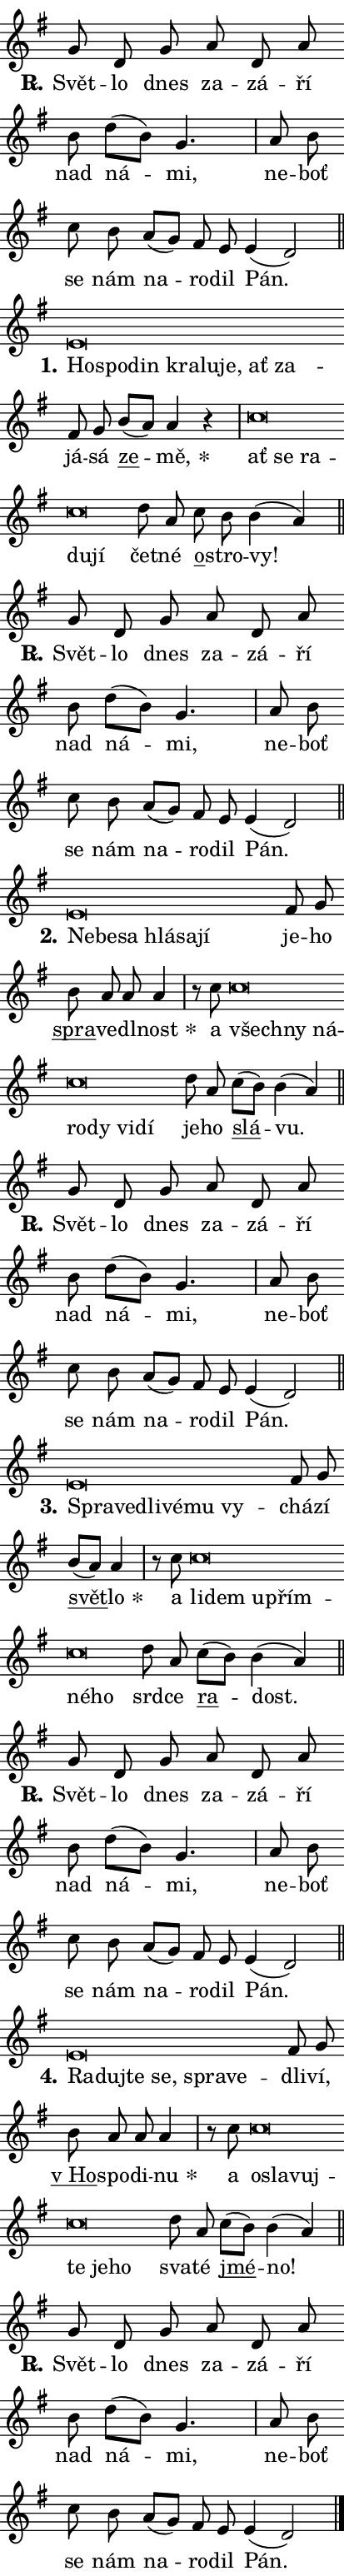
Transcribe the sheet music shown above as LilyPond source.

\version "2.24.0"
\header { tagline = "" }
\paper {
  indent = 0\cm
  top-margin = 0\cm
  right-margin = 0\cm
  bottom-margin = 0\cm
  left-margin = 0\cm
  paper-width = 7\cm
  page-breaking = #ly:one-page-breaking
  system-system-spacing.basic-distance = #11
  score-system-spacing.basic-distance = #11
  ragged-last = ##f
}


%% Author: Thomas Morley
%% https://lists.gnu.org/archive/html/lilypond-user/2020-05/msg00002.html
#(define (line-position grob)
"Returns position of @var[grob} in current system:
   @code{'start}, if at first time-step
   @code{'end}, if at last time-step
   @code{'middle} otherwise
"
  (let* ((col (ly:item-get-column grob))
         (ln (ly:grob-object col 'left-neighbor))
         (rn (ly:grob-object col 'right-neighbor))
         (col-to-check-left (if (ly:grob? ln) ln col))
         (col-to-check-right (if (ly:grob? rn) rn col))
         (break-dir-left
           (and
             (ly:grob-property col-to-check-left 'non-musical #f)
             (ly:item-break-dir col-to-check-left)))
         (break-dir-right
           (and
             (ly:grob-property col-to-check-right 'non-musical #f)
             (ly:item-break-dir col-to-check-right))))
        (cond ((eqv? 1 break-dir-left) 'start)
              ((eqv? -1 break-dir-right) 'end)
              (else 'middle))))

#(define (tranparent-at-line-position vctor)
  (lambda (grob)
  "Relying on @code{line-position} select the relevant enry from @var{vctor}.
Used to determine transparency,"
    (case (line-position grob)
      ((end) (not (vector-ref vctor 0)))
      ((middle) (not (vector-ref vctor 1)))
      ((start) (not (vector-ref vctor 2))))))

noteHeadBreakVisibility =
#(define-music-function (break-visibility)(vector?)
"Makes @code{NoteHead}s transparent relying on @var{break-visibility}"
#{
  \override NoteHead.transparent =
    #(tranparent-at-line-position break-visibility)
#})

#(define delete-ledgers-for-transparent-note-heads
  (lambda (grob)
    "Reads whether a @code{NoteHead} is transparent.
If so this @code{NoteHead} is removed from @code{'note-heads} from
@var{grob}, which is supposed to be @code{LedgerLineSpanner}.
As a result ledgers are not printed for this @code{NoteHead}"
    (let* ((nhds-array (ly:grob-object grob 'note-heads))
           (nhds-list
             (if (ly:grob-array? nhds-array)
                 (ly:grob-array->list nhds-array)
                 '()))
           ;; Relies on the transparent-property being done before
           ;; Staff.LedgerLineSpanner.after-line-breaking is executed.
           ;; This is fragile ...
           (to-keep
             (remove
               (lambda (nhd)
                 (ly:grob-property nhd 'transparent #f))
               nhds-list)))
      ;; TODO find a better method to iterate over grob-arrays, similiar
      ;; to filter/remove etc for lists
      ;; For now rebuilt from scratch
      (set! (ly:grob-object grob 'note-heads)  '())
      (for-each
        (lambda (nhd)
          (ly:pointer-group-interface::add-grob grob 'note-heads nhd))
        to-keep))))

hideNotes = {
  \noteHeadBreakVisibility #begin-of-line-visible
}
unHideNotes = {
  \noteHeadBreakVisibility #all-visible
}

% work-around for resetting accidentals
% https://lilypond.org/doc/v2.23/Documentation/notation/displaying-rhythms#unmetered-music
cadenzaMeasure = {
  \cadenzaOff
  \partial 1024 s1024
  \cadenzaOn
}

#(define-markup-command (accent layout props text) (markup?)
  "Underline accented syllable"
  (interpret-markup layout props
    #{\markup \override #'(offset . 4.3) \underline { #text }#}))

responsum = \markup \concat {
  "R" \hspace #-1.05 \path #0.1 #'((moveto 0 0.07) (lineto 0.9 0.8)) \hspace #0.05 "."
}

\layout {
    \context {
        \Staff
        \remove "Time_signature_engraver"
        \override LedgerLineSpanner.after-line-breaking = #delete-ledgers-for-transparent-note-heads
    }
    \context {
        \Voice {
            \override NoteHead.output-attributes = #'((class . "notehead"))
            \override Hairpin.height = #0.55
        }
    }
    \context {
        \Lyrics {
            \override StanzaNumber.output-attributes = #'((class . "stanzanumber"))
            \override LyricSpace.minimum-distance = #0.9
            \override LyricText.font-name = #"TeX Gyre Schola"
            \override LyricText.font-size = 1
            \override StanzaNumber.font-name = #"TeX Gyre Schola Bold"
            \override StanzaNumber.font-size = 1
        }
    }
}

% magnetic-lyrics.ily
%
%   written by
%     Jean Abou Samra <jean@abou-samra.fr>
%     Werner Lemberg <wl@gnu.org>
%
%   adapted by
%     Jiri Hon <jiri.hon@gmail.com>
%
% Version 2022-Apr-15

% https://www.mail-archive.com/lilypond-user@gnu.org/msg149350.html

#(define (Left_hyphen_pointer_engraver context)
   "Collect syllable-hyphen-syllable occurrences in lyrics and store
them in properties.  This engraver only looks to the left.  For
example, if the lyrics input is @code{foo -- bar}, it does the
following.

@itemize @bullet
@item
Set the @code{text} property of the @code{LyricHyphen} grob between
@q{foo} and @q{bar} to @code{foo}.

@item
Set the @code{left-hyphen} property of the @code{LyricText} grob with
text @q{foo} to the @code{LyricHyphen} grob between @q{foo} and
@q{bar}.
@end itemize

Use this auxiliary engraver in combination with the
@code{lyric-@/text::@/apply-@/magnetic-@/offset!} hook."
   (let ((hyphen #f)
         (text #f))
     (make-engraver
      (acknowledgers
       ((lyric-syllable-interface engraver grob source-engraver)
        (set! text grob)))
      (end-acknowledgers
       ((lyric-hyphen-interface engraver grob source-engraver)
        ;(when (not (grob::has-interface grob 'lyric-space-interface))
          (set! hyphen grob)));)
      ((stop-translation-timestep engraver)
       (when (and text hyphen)
         (ly:grob-set-object! text 'left-hyphen hyphen))
       (set! text #f)
       (set! hyphen #f)))))

#(define (lyric-text::apply-magnetic-offset! grob)
   "If the space between two syllables is less than the value in
property @code{LyricText@/.details@/.squash-threshold}, move the right
syllable to the left so that it gets concatenated with the left
syllable.

Use this function as a hook for
@code{LyricText@/.after-@/line-@/breaking} if the
@code{Left_@/hyphen_@/pointer_@/engraver} is active."
   (let ((hyphen (ly:grob-object grob 'left-hyphen #f)))
     (when hyphen
       (let ((left-text (ly:spanner-bound hyphen LEFT)))
         (when (grob::has-interface left-text 'lyric-syllable-interface)
           (let* ((common (ly:grob-common-refpoint grob left-text X))
                  (this-x-ext (ly:grob-extent grob common X))
                  (left-x-ext
                   (begin
                     ;; Trigger magnetism for left-text.
                     (ly:grob-property left-text 'after-line-breaking)
                     (ly:grob-extent left-text common X)))
                  ;; `delta` is the gap width between two syllables.
                  (delta (- (interval-start this-x-ext)
                            (interval-end left-x-ext)))
                  (details (ly:grob-property grob 'details))
                  (threshold (assoc-get 'squash-threshold details 0.2)))
             (when (< delta threshold)
               (let* (;; We have to manipulate the input text so that
                      ;; ligatures crossing syllable boundaries are not
                      ;; disabled.  For languages based on the Latin
                      ;; script this is essentially a beautification.
                      ;; However, for non-Western scripts it can be a
                      ;; necessity.
                      (lt (ly:grob-property left-text 'text))
                      (rt (ly:grob-property grob 'text))
                      (is-space (grob::has-interface hyphen 'lyric-space-interface))
                      (space (if is-space " " ""))
                      (space-markup (grob-interpret-markup grob " "))
                      (space-size (interval-length (ly:stencil-extent space-markup X)))
                      (extra-delta (if is-space space-size 0))
                      ;; Append new syllable.
                      (ltrt-space (if (and (string? lt) (string? rt))
                                (string-append lt space rt)
                                (make-concat-markup (list lt space rt))))
                      ;; Right-align `ltrt` to the right side.
                      (ltrt-space-markup (grob-interpret-markup
                               grob
                               (make-translate-markup
                                (cons (interval-length this-x-ext) 0)
                                (make-right-align-markup ltrt-space)))))
                 (begin
                   ;; Don't print `left-text`.
                   (ly:grob-set-property! left-text 'stencil #f)
                   ;; Set text and stencil (which holds all collected
                   ;; syllables so far) and shift it to the left.
                   (ly:grob-set-property! grob 'text ltrt-space)
                   (ly:grob-set-property! grob 'stencil ltrt-space-markup)
                   (ly:grob-translate-axis! grob (- (- delta extra-delta)) X))))))))))


#(define (lyric-hyphen::displace-bounds-first grob)
   ;; Make very sure this callback isn't triggered too early.
   (let ((left (ly:spanner-bound grob LEFT))
         (right (ly:spanner-bound grob RIGHT)))
     (ly:grob-property left 'after-line-breaking)
     (ly:grob-property right 'after-line-breaking)
     (ly:lyric-hyphen::print grob)))

squashThreshold = #0.4

\layout {
  \context {
    \Lyrics
    \consists #Left_hyphen_pointer_engraver
    \override LyricText.after-line-breaking =
      #lyric-text::apply-magnetic-offset!
    \override LyricHyphen.stencil = #lyric-hyphen::displace-bounds-first
    \override LyricText.details.squash-threshold = \squashThreshold
    \override LyricHyphen.minimum-distance = 0
    \override LyricHyphen.minimum-length = \squashThreshold
  }
}

squash = \override LyricText.details.squash-threshold = 9999
unSquash = \override LyricText.details.squash-threshold = \squashThreshold

left = \override LyricText.self-alignment-X = #LEFT
unLeft = \revert LyricText.self-alignment-X

starOffset = #(lambda (grob) 
                (let ((x_offset (ly:self-alignment-interface::aligned-on-x-parent grob)))
                  (if (= x_offset 0) 0 (+ x_offset 1.2))))

star = #(define-music-function (syllable)(string?)
"Append star separator at the end of a syllable"
#{
  \once \override LyricText.X-offset = #starOffset
  \lyricmode { \markup {
    #syllable
    \override #'((font-name . "TeX Gyre Schola Bold")) \hspace #0.2 \lower #0.65 \larger "*"
  } }
#})

starAccent = #(define-music-function (syllable)(string?)
"Append star separator at the end of a syllable and make accent"
#{
  \once \override LyricText.X-offset = #starOffset
  \lyricmode { \markup {
    \accent #syllable
    \override #'((font-name . "TeX Gyre Schola Bold")) \hspace #0.2 \lower #0.65 \larger "*"
  } }
#})

breath = #(define-music-function (syllable)(string?)
"Append breathing indicator at the end of a syllable"
#{
  \lyricmode { \markup { #syllable "+" } }
#})

optionalBreath = #(define-music-function (syllable)(string?)
"Append optional breathing indicator at the end of a syllable"
#{
  \lyricmode { \markup { #syllable "(+)" } }
#})


\score {
    <<
        \new Voice = "melody" { \cadenzaOn \key g \major \relative { g'8 d g a d, a' \bar "" b d[( b)] g4. \cadenzaMeasure \bar "|" a8 b \bar "" c b \bar "" a[( g)] fis e \bar "" e4( d2) \cadenzaMeasure \bar "||" \break } }
        \new Lyrics \lyricsto "melody" { \lyricmode { \set stanza = \responsum
Svět -- lo dnes za -- zá -- ří nad ná -- mi, ne -- boť se nám na -- ro -- dil Pán. } }
    >>
    \layout {}
}

\score {
    <<
        \new Voice = "melody" { \cadenzaOn \key g \major \relative { e'\breve*1/16 \hideNotes \breve*1/16 \bar "" \breve*1/16 \bar "" \breve*1/16 \bar "" \breve*1/16 \bar "" \breve*1/16 \bar "" \breve*1/16 \breve*1/16 \bar "" \unHideNotes fis8 g \bar "" b[( a)] a4 r \cadenzaMeasure \bar "|" c\breve*1/16 \hideNotes \breve*1/16 \bar "" \breve*1/16 \bar "" \breve*1/16 \breve*1/16 \bar "" \unHideNotes d8 a \bar "" c b b4( a) \cadenzaMeasure \bar "||" \break } }
        \new Lyrics \lyricsto "melody" { \lyricmode { \set stanza = "1."
\left Ho -- \squash spo -- din kra -- lu -- je, ať za -- \unLeft \unSquash já -- sá \markup \accent ze -- \star mě, \left ať \squash se ra -- du -- jí \unLeft \unSquash čet -- né \markup \accent o -- stro -- vy! } }
    >>
    \layout {}
}

\score {
    <<
        \new Voice = "melody" { \cadenzaOn \key g \major \relative { g'8 d g a d, a' \bar "" b d[( b)] g4. \cadenzaMeasure \bar "|" a8 b \bar "" c b \bar "" a[( g)] fis e \bar "" e4( d2) \cadenzaMeasure \bar "||" \break } }
        \new Lyrics \lyricsto "melody" { \lyricmode { \set stanza = \responsum
Svět -- lo dnes za -- zá -- ří nad ná -- mi, ne -- boť se nám na -- ro -- dil Pán. } }
    >>
    \layout {}
}

\score {
    <<
        \new Voice = "melody" { \cadenzaOn \key g \major \relative { e'\breve*1/16 \hideNotes \breve*1/16 \bar "" \breve*1/16 \bar "" \breve*1/16 \bar "" \breve*1/16 \breve*1/16 \bar "" \unHideNotes fis8 g \bar "" b a a a4 \cadenzaMeasure \bar "|" r8 c c\breve*1/16 \hideNotes \breve*1/16 \bar "" \breve*1/16 \bar "" \breve*1/16 \bar "" \breve*1/16 \bar "" \breve*1/16 \breve*1/16 \bar "" \unHideNotes d8 a \bar "" c[( b)] b4( a) \cadenzaMeasure \bar "||" \break } }
        \new Lyrics \lyricsto "melody" { \lyricmode { \set stanza = "2."
\left Ne -- \squash be -- sa hlá -- sa -- jí \unLeft \unSquash je -- ho \markup \accent spra -- ve -- dl -- \star nost a \left všech -- \squash ny ná -- ro -- dy vi -- dí \unLeft \unSquash je -- ho \markup \accent slá -- vu. } }
    >>
    \layout {}
}

\score {
    <<
        \new Voice = "melody" { \cadenzaOn \key g \major \relative { g'8 d g a d, a' \bar "" b d[( b)] g4. \cadenzaMeasure \bar "|" a8 b \bar "" c b \bar "" a[( g)] fis e \bar "" e4( d2) \cadenzaMeasure \bar "||" \break } }
        \new Lyrics \lyricsto "melody" { \lyricmode { \set stanza = \responsum
Svět -- lo dnes za -- zá -- ří nad ná -- mi, ne -- boť se nám na -- ro -- dil Pán. } }
    >>
    \layout {}
}

\score {
    <<
        \new Voice = "melody" { \cadenzaOn \key g \major \relative { e'\breve*1/16 \hideNotes \breve*1/16 \bar "" \breve*1/16 \bar "" \breve*1/16 \bar "" \breve*1/16 \breve*1/16 \bar "" \unHideNotes fis8 g \bar "" b[( a)] a4 \cadenzaMeasure \bar "|" r8 c c\breve*1/16 \hideNotes \breve*1/16 \bar "" \breve*1/16 \bar "" \breve*1/16 \bar "" \breve*1/16 \breve*1/16 \bar "" \unHideNotes d8 a \bar "" c[( b)] b4( a) \cadenzaMeasure \bar "||" \break } }
        \new Lyrics \lyricsto "melody" { \lyricmode { \set stanza = "3."
\left Spra -- \squash ve -- dli -- vé -- mu vy -- \unLeft \unSquash chá -- zí \markup \accent svět -- \star lo a \left li -- \squash dem u -- přím -- né -- ho \unLeft \unSquash srd -- ce \markup \accent ra -- dost. } }
    >>
    \layout {}
}

\score {
    <<
        \new Voice = "melody" { \cadenzaOn \key g \major \relative { g'8 d g a d, a' \bar "" b d[( b)] g4. \cadenzaMeasure \bar "|" a8 b \bar "" c b \bar "" a[( g)] fis e \bar "" e4( d2) \cadenzaMeasure \bar "||" \break } }
        \new Lyrics \lyricsto "melody" { \lyricmode { \set stanza = \responsum
Svět -- lo dnes za -- zá -- ří nad ná -- mi, ne -- boť se nám na -- ro -- dil Pán. } }
    >>
    \layout {}
}

\score {
    <<
        \new Voice = "melody" { \cadenzaOn \key g \major \relative { e'\breve*1/16 \hideNotes \breve*1/16 \bar "" \breve*1/16 \bar "" \breve*1/16 \bar "" \breve*1/16 \breve*1/16 \bar "" \unHideNotes fis8 g \bar "" b a a a4 \cadenzaMeasure \bar "|" r8 c c\breve*1/16 \hideNotes \breve*1/16 \bar "" \breve*1/16 \bar "" \breve*1/16 \bar "" \breve*1/16 \breve*1/16 \bar "" \unHideNotes d8 a \bar "" c[( b)] b4( a) \cadenzaMeasure \bar "||" \break } }
        \new Lyrics \lyricsto "melody" { \lyricmode { \set stanza = "4."
\left Ra -- \squash duj -- te se, spra -- ve -- \unLeft \unSquash dli -- ví, \markup \accent "v Ho" -- spo -- di -- \star nu a \left o -- \squash sla -- vuj -- te je -- ho \unLeft \unSquash sva -- té \markup \accent jmé -- no! } }
    >>
    \layout {}
}

\score {
    <<
        \new Voice = "melody" { \cadenzaOn \key g \major \relative { g'8 d g a d, a' \bar "" b d[( b)] g4. \cadenzaMeasure \bar "|" a8 b \bar "" c b \bar "" a[( g)] fis e \bar "" e4( d2) \cadenzaMeasure \bar "||" \break } \bar "|." }
        \new Lyrics \lyricsto "melody" { \lyricmode { \set stanza = \responsum
Svět -- lo dnes za -- zá -- ří nad ná -- mi, ne -- boť se nám na -- ro -- dil Pán. } }
    >>
    \layout {}
}
